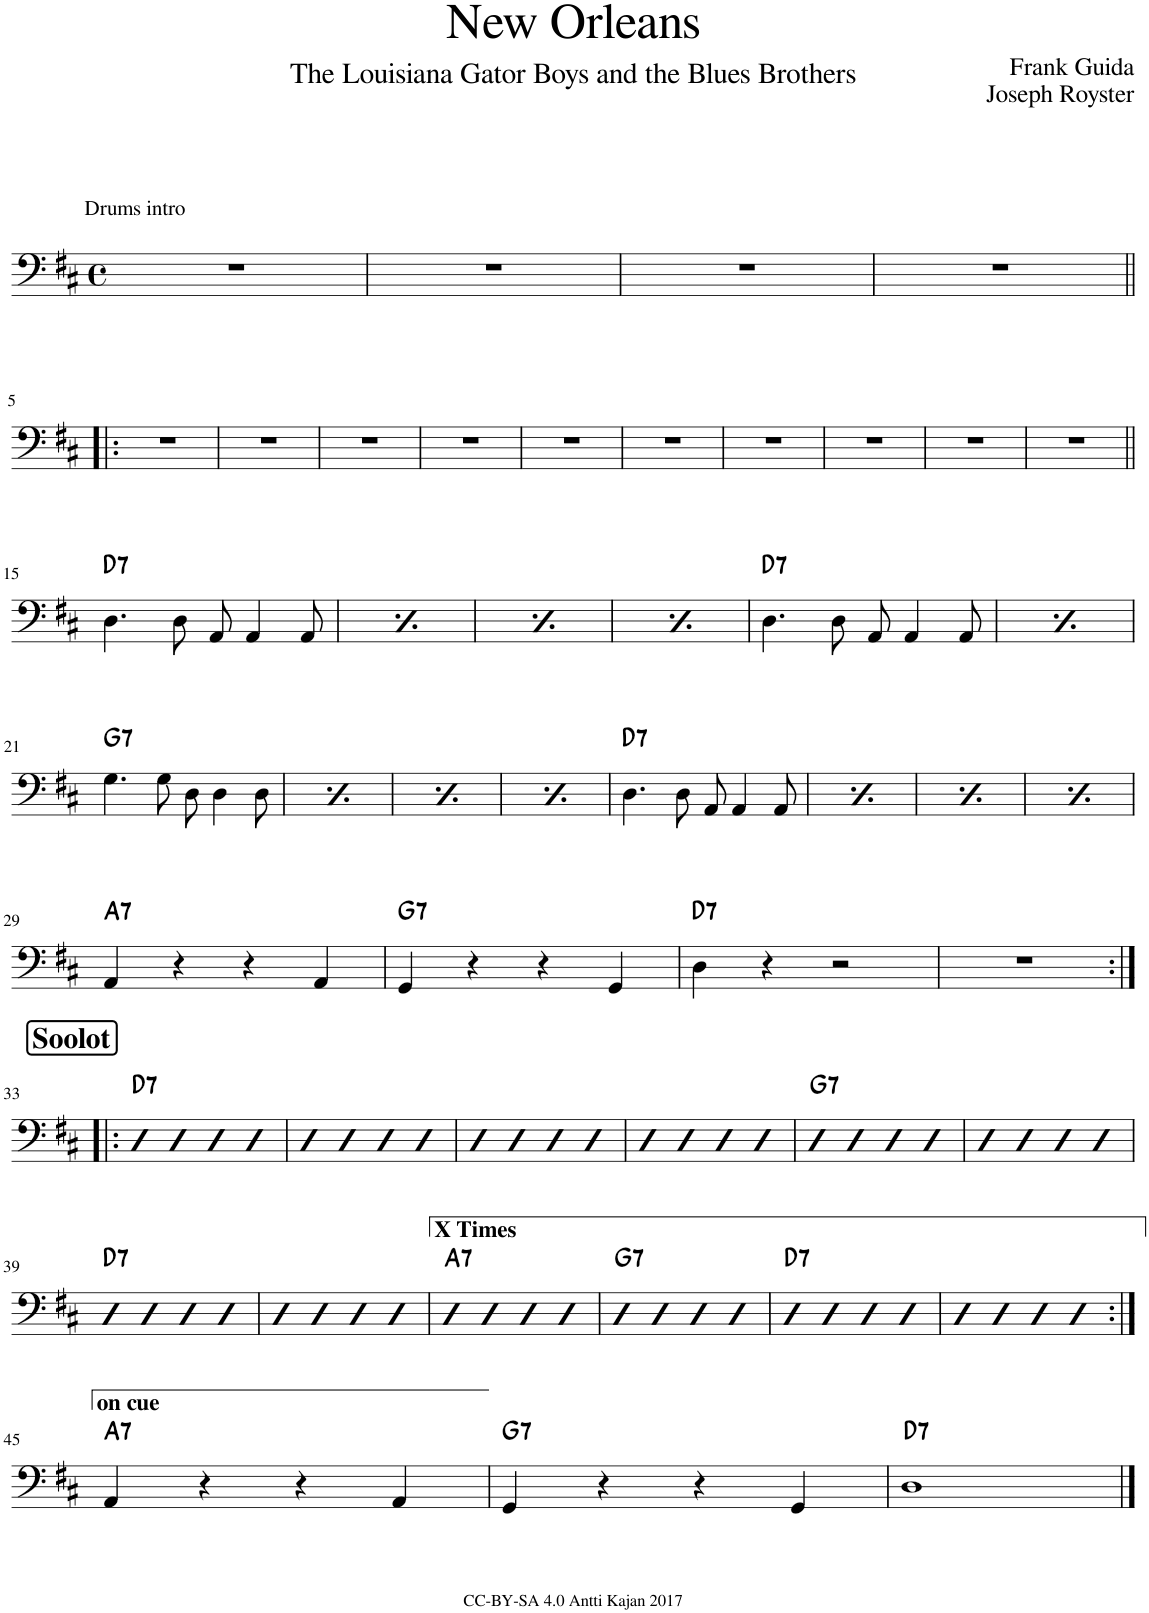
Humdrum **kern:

**kern	**harte
*part1	*part1
*staff1	*
*I"Akustinen basso	*
*I'Basso	*
*clefF4	*
*Trd7c12	*
*k[f#c#]	*
*M4/4	*
*met(c)	*
=1	=1
!LO:TX:a:t=Drums intro	!
1r	.
=2	=2
1r	.
=3	=3
1r	.
=4	=4
1r	.
!!LO:LB:g=z
=5!|:	=5!|:
1r	.
=6	=6
1r	.
=7	=7
1r	.
=8	=8
1r	.
=9	=9
1r	.
=10	=10
1r	.
=11	=11
1r	.
=12	=12
1r	.
=13	=13
1r	.
=14	=14
1r	.
!!LO:LB:g=z
=15||	=15||
!	!LO:H:kt=7
4.D\	D:7
8D\	.
8AA/	.
4AA/	.
8AA/	.
=16	=16
!	!LO:H:kt=7
4.D\	D:7
8D\	.
8AA/	.
4AA/	.
8AA/	.
=17	=17
!	!LO:H:kt=7
4.D\	D:7
8D\	.
8AA/	.
4AA/	.
8AA/	.
=18	=18
!	!LO:H:kt=7
4.D\	D:7
8D\	.
8AA/	.
4AA/	.
8AA/	.
=19	=19
!	!LO:H:kt=7
4.D\	D:7
8D\	.
8AA/	.
4AA/	.
8AA/	.
=20	=20
!	!LO:H:kt=7
4.D\	D:7
8D\	.
8AA/	.
4AA/	.
8AA/	.
!!LO:LB:g=z
=21	=21
!	!LO:H:kt=7
4.G\	G:7
8G\	.
8D\	.
4D\	.
8D\	.
=22	=22
!	!LO:H:kt=7
4.G\	G:7
8G\	.
8D\	.
4D\	.
8D\	.
=23	=23
!	!LO:H:kt=7
4.G\	G:7
8G\	.
8D\	.
4D\	.
8D\	.
=24	=24
!	!LO:H:kt=7
4.G\	G:7
8G\	.
8D\	.
4D\	.
8D\	.
=25	=25
!	!LO:H:kt=7
4.D\	D:7
8D\	.
8AA/	.
4AA/	.
8AA/	.
=26	=26
!	!LO:H:kt=7
4.D\	D:7
8D\	.
8AA/	.
4AA/	.
8AA/	.
=27	=27
!	!LO:H:kt=7
4.D\	D:7
8D\	.
8AA/	.
4AA/	.
8AA/	.
=28	=28
!	!LO:H:kt=7
4.D\	D:7
8D\	.
8AA/	.
4AA/	.
8AA/	.
!!LO:LB:g=z
=29	=29
!	!LO:H:kt=7
4AA/	A:7
4r	.
4r	.
4AA/	.
=30	=30
!	!LO:H:kt=7
4GG/	G:7
4r	.
4r	.
4GG/	.
=31	=31
!	!LO:H:kt=7
4D\	D:7
4r	.
2r	.
=32	=32
1r	.
!!LO:LB:g=z
!!LO:REH:place=s1:a:B:cj:fs=14:t=Soolot
=33:|!|:	=33:|!|:
!	!LO:H:kt=7
4D	D:7
4D	.
4D	.
4D	.
=34	=34
4D	.
4D	.
4D	.
4D	.
=35	=35
4D	.
4D	.
4D	.
4D	.
=36	=36
4D	.
4D	.
4D	.
4D	.
=37	=37
!	!LO:H:kt=7
4D	G:7
4D	.
4D	.
4D	.
=38	=38
4D	.
4D	.
4D	.
4D	.
!!LO:LB:g=z
=39	=39
!	!LO:H:kt=7
4D	D:7
4D	.
4D	.
4D	.
=40	=40
4D	.
4D	.
4D	.
4D	.
=41	=41
!	!LO:H:kt=7
4D	A:7
4D	.
4D	.
4D	.
=42	=42
!	!LO:H:kt=7
4D	G:7
4D	.
4D	.
4D	.
=43	=43
!	!LO:H:kt=7
4D	D:7
4D	.
4D	.
4D	.
=44	=44
4D	.
4D	.
4D	.
4D	.
!!LO:LB:g=z
=45:|!	=45:|!
!	!LO:H:kt=7
4AA/	A:7
4r	.
4r	.
4AA/	.
=46	=46
!	!LO:H:kt=7
4GG/	G:7
4r	.
4r	.
4GG/	.
=47	=47
!	!LO:H:kt=7
1D	D:7
==	==
*-	*-
